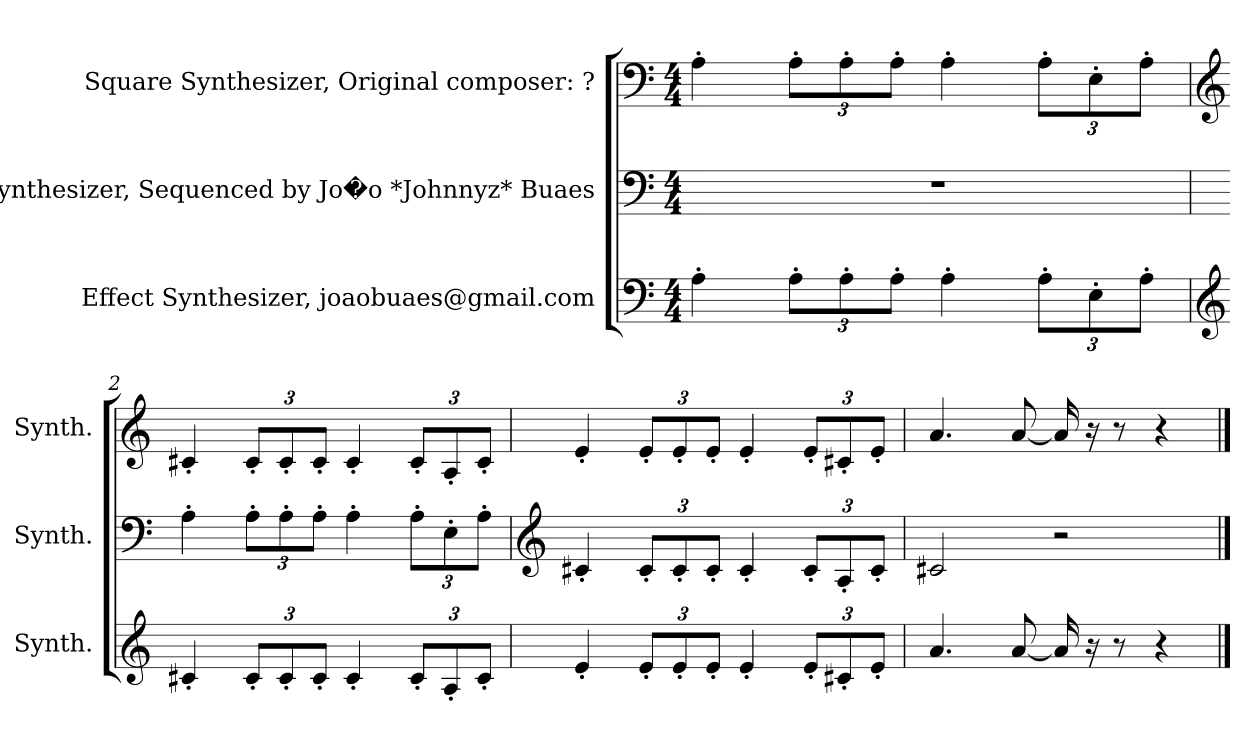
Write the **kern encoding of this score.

**kern	**kern	**kern
*part3	*part2	*part1
*staff3	*staff2	*staff1
*I"Effect Synthesizer, joaobuaes@gmail.com	*I"Square Synthesizer, Sequenced by Jo�o *Johnnyz* Buaes	*I"Square Synthesizer, Original composer: ?
*I'Synth.	*I'Synth.	*I'Synth.
*clefF4	*clefF4	*clefF4
*k[]	*k[]	*k[]
*M4/4	*M4/4	*M4/4
*MM140	*MM140	*MM140
=1	=1	=1
4A'\	1r	4A'\
*Xbrackettup	*	*Xbrackettup
12A'\L	.	12A'\L
12A'\	.	12A'\
12A'\J	.	12A'\J
4A'\	.	4A'\
12A'\L	.	12A'\L
12E'\	.	12E'\
12A'\J	.	12A'\J
!!LO:LB:g=z
=2	=2	=2
*clefG2	*	*clefG2
4c#X'/	4A'\	4c#X'/
*	*Xbrackettup	*
12c#'/L	12A'\L	12c#'/L
12c#'/	12A'\	12c#'/
12c#'/J	12A'\J	12c#'/J
4c#'/	4A'\	4c#'/
12c#'/L	12A'\L	12c#'/L
12A'/	12E'\	12A'/
12c#'/J	12A'\J	12c#'/J
=3	=3	=3
*	*clefG2	*
4e'/	4c#X'/	4e'/
12e'/L	12c#'/L	12e'/L
12e'/	12c#'/	12e'/
12e'/J	12c#'/J	12e'/J
4e'/	4c#'/	4e'/
12e'/L	12c#'/L	12e'/L
12c#X'/	12A'/	12c#X'/
12e'/J	12c#'/J	12e'/J
=4	=4	=4
4.a/	2c#X/	4.a/
[8a/	.	[8a/
16a/]	2r	16a/]
16r	.	16r
8r	.	8r
4r	.	4r
==	==	==
*-	*-	*-
